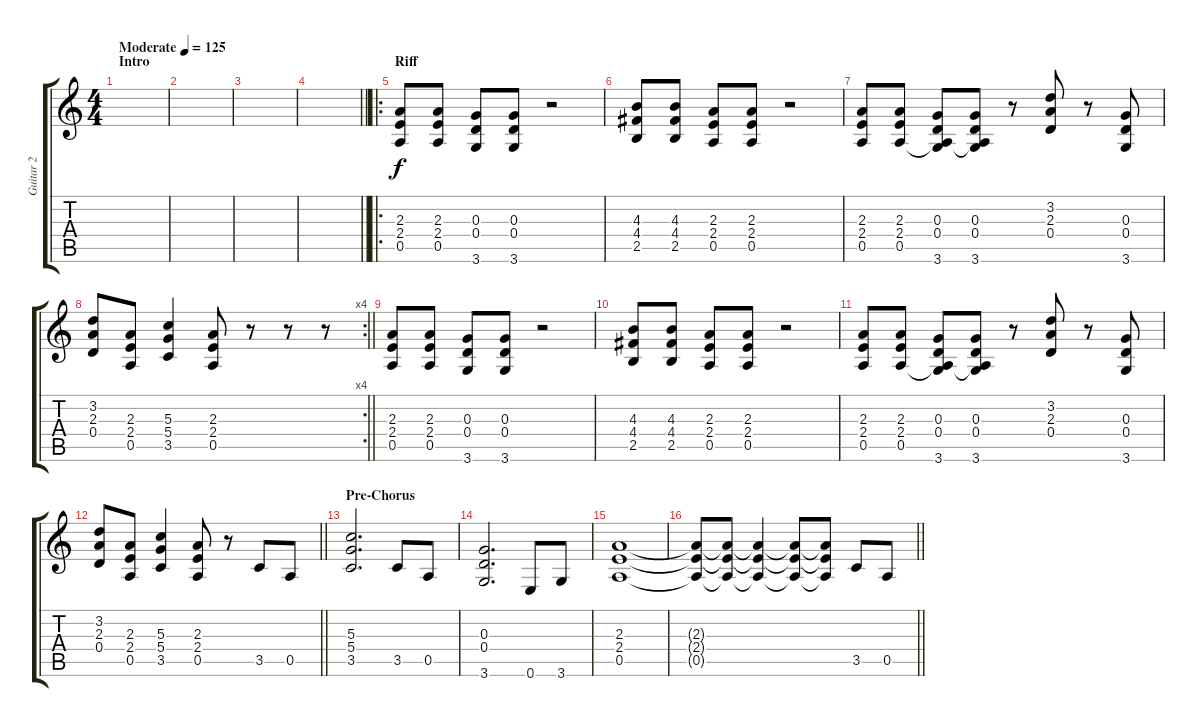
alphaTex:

\track ("Guitar 2" "Guitar 2") {instrument overdrivenguitar}
\staff {score tabs}
\tuning (E4 B3 G3 D3 A2 E2) {hide}
\ts (4 4)
\section ("" "Intro")
\tempo (125 "Moderate")
\clef g2
\ks c
|
|
|
\barLineRight lightlight
|
\ro
\section ("" "Riff")
(2.3 2.4 0.5).8 (2.3 2.4 0.5).8 (0.3 0.4 3.6).8 (0.3 0.4 3.6).8 r.2 |
(4.3 4.4 2.5).8 (4.3 4.4 2.5).8 (2.3 2.4 0.5).8 (2.3 2.4 0.5).8 r.2 |
(2.3 2.4 0.5).8 (2.3 2.4 0.5).8 (0.3 0.4 0.5{t} 3.6).8 (0.3 0.4 0.5{t} 3.6).8 r.8 (3.2 2.3 0.4).8 r.8 (0.3 0.4 3.6).8 |
\rc 4
\barLineRight lightlight
(3.2 2.3 0.4).8 (2.3 2.4 0.5).8 (5.3 5.4 3.5).4 (2.3 2.4 0.5).8 r.8 r.8 r.8 |
(2.3 2.4 0.5).8 (2.3 2.4 0.5).8 (0.3 0.4 3.6).8 (0.3 0.4 3.6).8 r.2 |
(4.3 4.4 2.5).8 (4.3 4.4 2.5).8 (2.3 2.4 0.5).8 (2.3 2.4 0.5).8 r.2 |
(2.3 2.4 0.5).8 (2.3 2.4 0.5).8 (0.3 0.4 0.5{t} 3.6).8 (0.3 0.4 0.5{t} 3.6).8 r.8 (3.2 2.3 0.4).8 r.8 (0.3 0.4 3.6).8 |
\barLineRight lightlight
(3.2 2.3 0.4).8 (2.3 2.4 0.5).8 (5.3 5.4 3.5).4 (2.3 2.4 0.5).8 r.8 3.5.8 0.5.8 |
\section ("" "Pre-Chorus")
(5.3 5.4 3.5).2{d} 3.5.8 0.5.8 |
(0.3 0.4 3.6).2{d} 0.6.8 3.6.8 |
(2.3 2.4 0.5).1 |
\barLineRight lightlight
(2.3{t} 2.4{t} 0.5{t}).8 (2.3{t} 2.4{t} 0.5{t}).8 (2.3{t} 2.4{t} 0.5{t}).4 (2.3{t} 2.4{t} 0.5{t}).8 (2.3{t} 2.4{t} 0.5{t}).8 3.5.8 0.5.8
